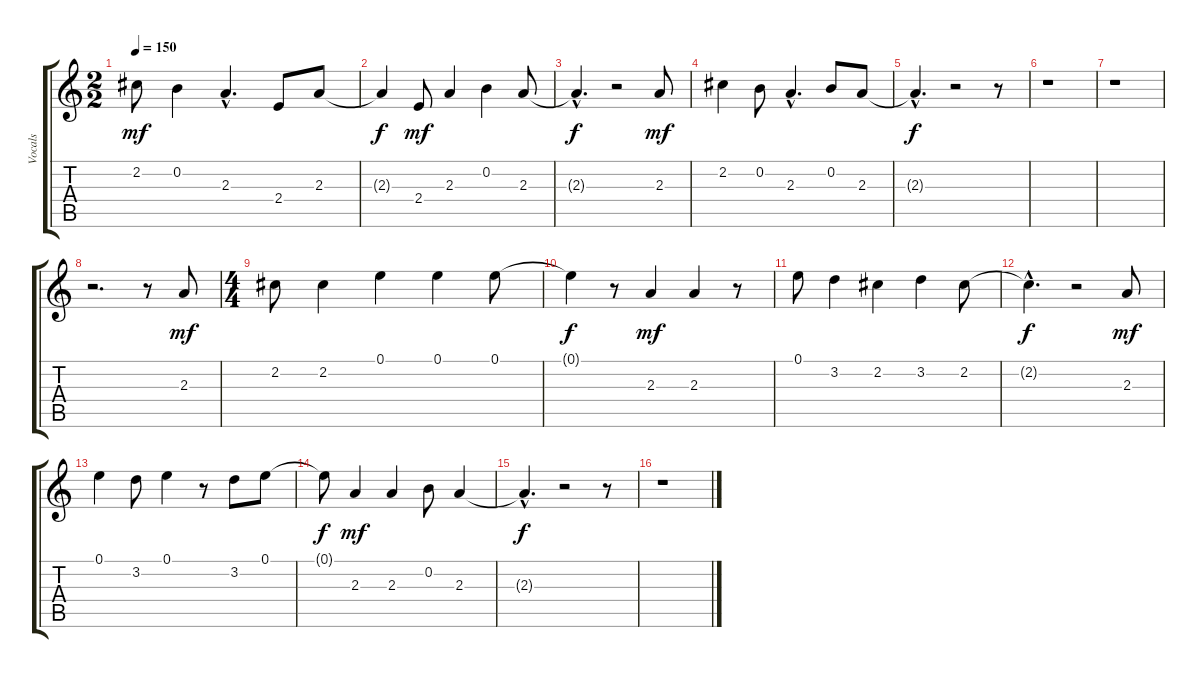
\track ("Vocals" "Vocals") {instrument electricguitarjazz}
\staff {score tabs}
\tuning (E4 B3 G3 D3 A2 E2) {hide}
\ts (2 2)
\tempo 150
\clef g2
\ks c
2.2.8{dy mf} 0.2.4 2.3{hac}.4{d} 2.4.8 2.3.8 |
2.3{t}.4{dy f} 2.4.8{dy mf} 2.3.4 0.2.4 2.3.8 |
2.3{hac t}.4{d dy f} r.2 2.3.8{dy mf} |
2.2.4 0.2.8 2.3{hac}.4{d} 0.2.8 2.3.8 |
2.3{hac t}.4{d dy f} r.2 r.8 |
r.1 |
r.1 |
r.2{d} r.8 2.3.8{dy mf} |
\ts (4 4)
2.2.8 2.2.4 0.1.4 0.1.4 0.1.8 |
0.1{t}.4{dy f} r.8 2.3.4{dy mf} 2.3.4 r.8 |
0.1.8 3.2.4 2.2.4 3.2.4 2.2.8 |
2.2{hac t}.4{d dy f} r.2 2.3.8{dy mf} |
0.1.4 3.2.8 0.1.4 r.8 3.2.8 0.1.8 |
0.1{t}.8{dy f} 2.3.4{dy mf} 2.3.4 0.2.8 2.3.4 |
2.3{hac t}.4{d dy f} r.2 r.8 |
r.1
